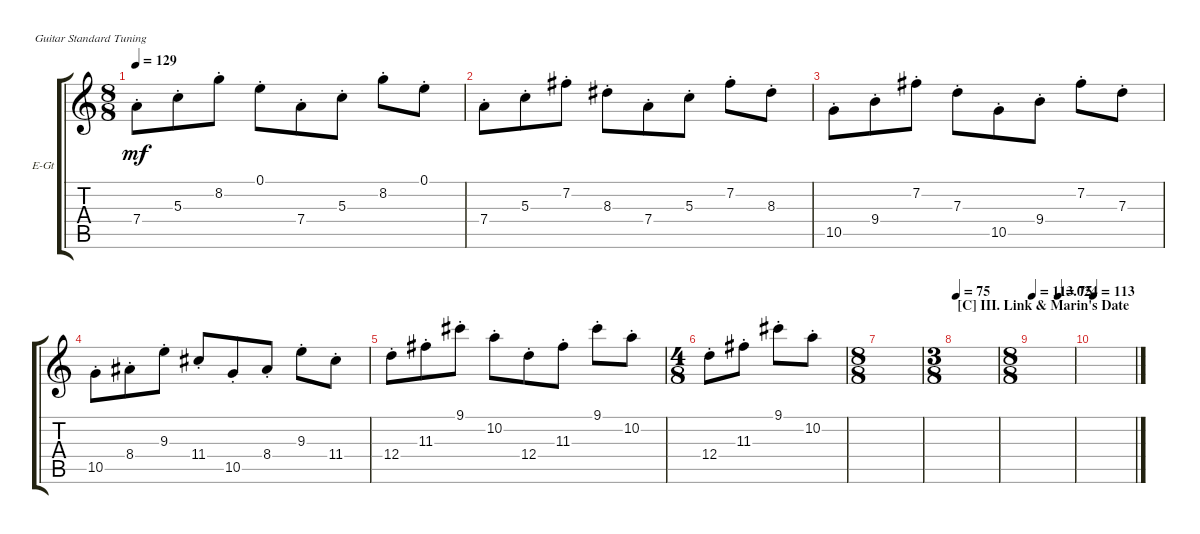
\defaultSystemsLayout 4
\bracketExtendMode groupsimilarinstruments
\firstSystemTrackNameOrientation horizontal
\otherSystemsTrackNameOrientation horizontal
\track ("Strings" "E-Gt") {instrument distortionguitar}
\staff {score tabs}
\tuning (E4 B3 G3 D3 A2 E2)
\ts (8 8)
\tempo 129
\clef g2
\scale
0.333333
\ks c
7.4{st}.8{dy mf} 5.3{st}.8 8.2{st}.8 0.1{st}.8 7.4{st}.8 5.3{st}.8 8.2{st}.8 0.1{st}.8 |
\scale
0.333333 7.4{st}.8 5.3{st}.8 7.2{st}.8 8.3{st}.8 7.4{st}.8 5.3{st}.8 7.2{st}.8 8.3{st}.8 |
\scale
0.333333 10.5{st}.8 9.4{st}.8 7.2{st}.8 7.3{st}.8 10.5{st}.8 9.4{st}.8 7.2{st}.8 7.3{st}.8 |
\scale
0.333333 10.5{st}.8 8.4{st}.8 9.3{st}.8 11.4{st}.8 10.5{st}.8 8.4{st}.8 9.3{st}.8 11.4{st}.8 |
12.4{st}.8 11.3{st}.8 9.1{st}.8 10.2{st}.8 12.4{st}.8 11.3{st}.8 9.1{st}.8 10.2{st}.8 |
\ts (4 8)
12.4{st}.8 11.3{st}.8 9.1{st}.8 10.2{st}.8 |
\ts (8 8)
|
\ts (3 8)
\section ("C" "III. Link & Marin's Date")
\tempo 75
|
\ts (8 8)
\tempo
113.024
\tempo (75 0.625)
|
\tempo 113
